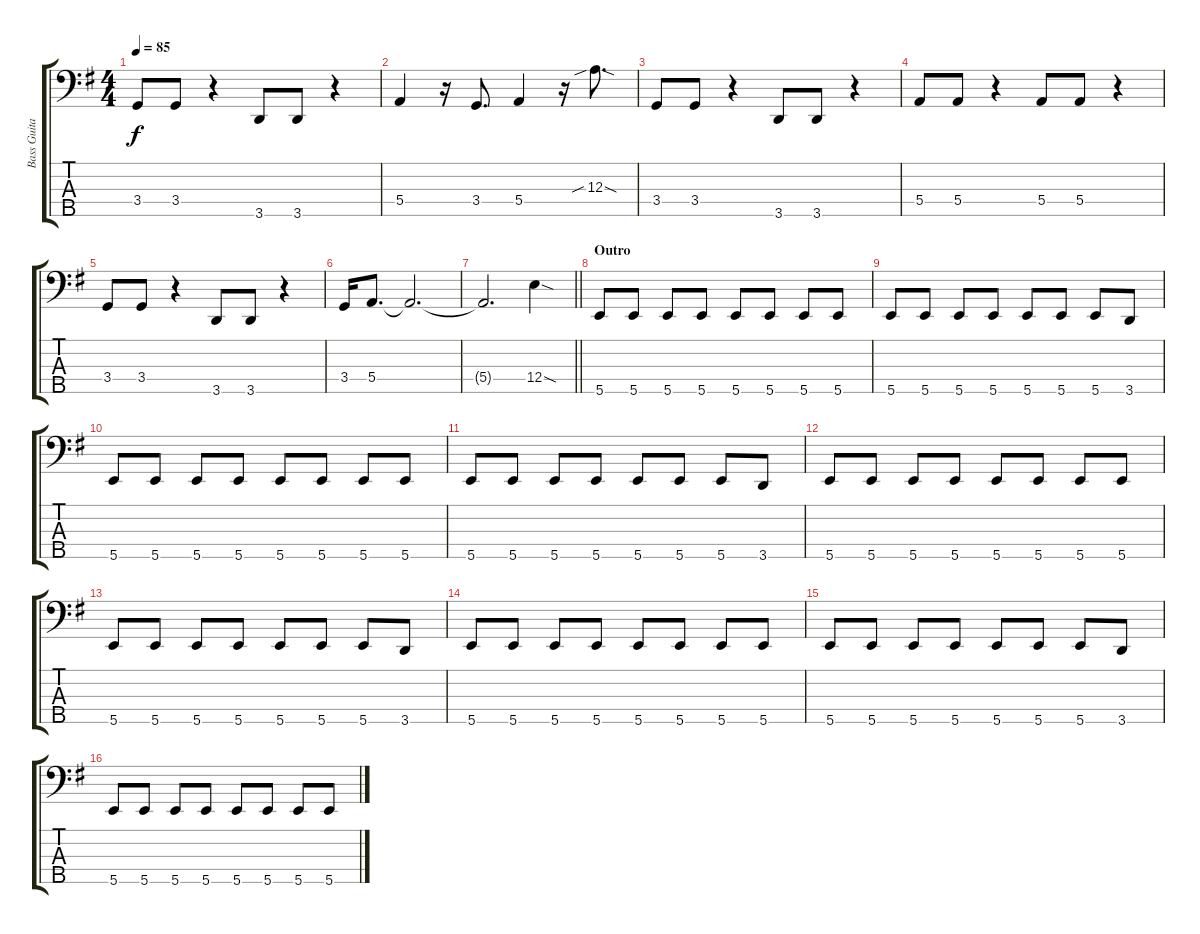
\track ("Bass Guitar" "Bass Guita") {instrument electricbassfinger}
\staff {score tabs}
\tuning (G2 D2 A1 E1 B0) {hide}
\ts (4 4)
\tempo 85
\clef f4
\ks g
3.4.8{dy f} 3.4.8 r.4 3.5.8 3.5.8 r.4 |
5.4.4 r.16 3.4.8{d} 5.4.4 r.16 12.3{sib sod}.8{d} |
3.4.8 3.4.8 r.4 3.5.8 3.5.8 r.4 |
5.4.8 5.4.8 r.4 5.4.8 5.4.8 r.4 |
3.4.8 3.4.8 r.4 3.5.8 3.5.8 r.4 |
3.4.16 5.4.8{d} 5.4{t}.2{d} |
\barLineRight lightlight
5.4{t}.2{d} 12.4{sod}.4 |
\section ("" "Outro")
5.5.8 5.5.8 5.5.8 5.5.8 5.5.8 5.5.8 5.5.8 5.5.8 |
5.5.8 5.5.8 5.5.8 5.5.8 5.5.8 5.5.8 5.5.8 3.5.8 |
5.5.8 5.5.8 5.5.8 5.5.8 5.5.8 5.5.8 5.5.8 5.5.8 |
5.5.8 5.5.8 5.5.8 5.5.8 5.5.8 5.5.8 5.5.8 3.5.8 |
5.5.8 5.5.8 5.5.8 5.5.8 5.5.8 5.5.8 5.5.8 5.5.8 |
5.5.8 5.5.8 5.5.8 5.5.8 5.5.8 5.5.8 5.5.8 3.5.8 |
5.5.8 5.5.8 5.5.8 5.5.8 5.5.8 5.5.8 5.5.8 5.5.8 |
5.5.8 5.5.8 5.5.8 5.5.8 5.5.8 5.5.8 5.5.8 3.5.8 |
5.5.8 5.5.8 5.5.8 5.5.8 5.5.8 5.5.8 5.5.8 5.5.8
